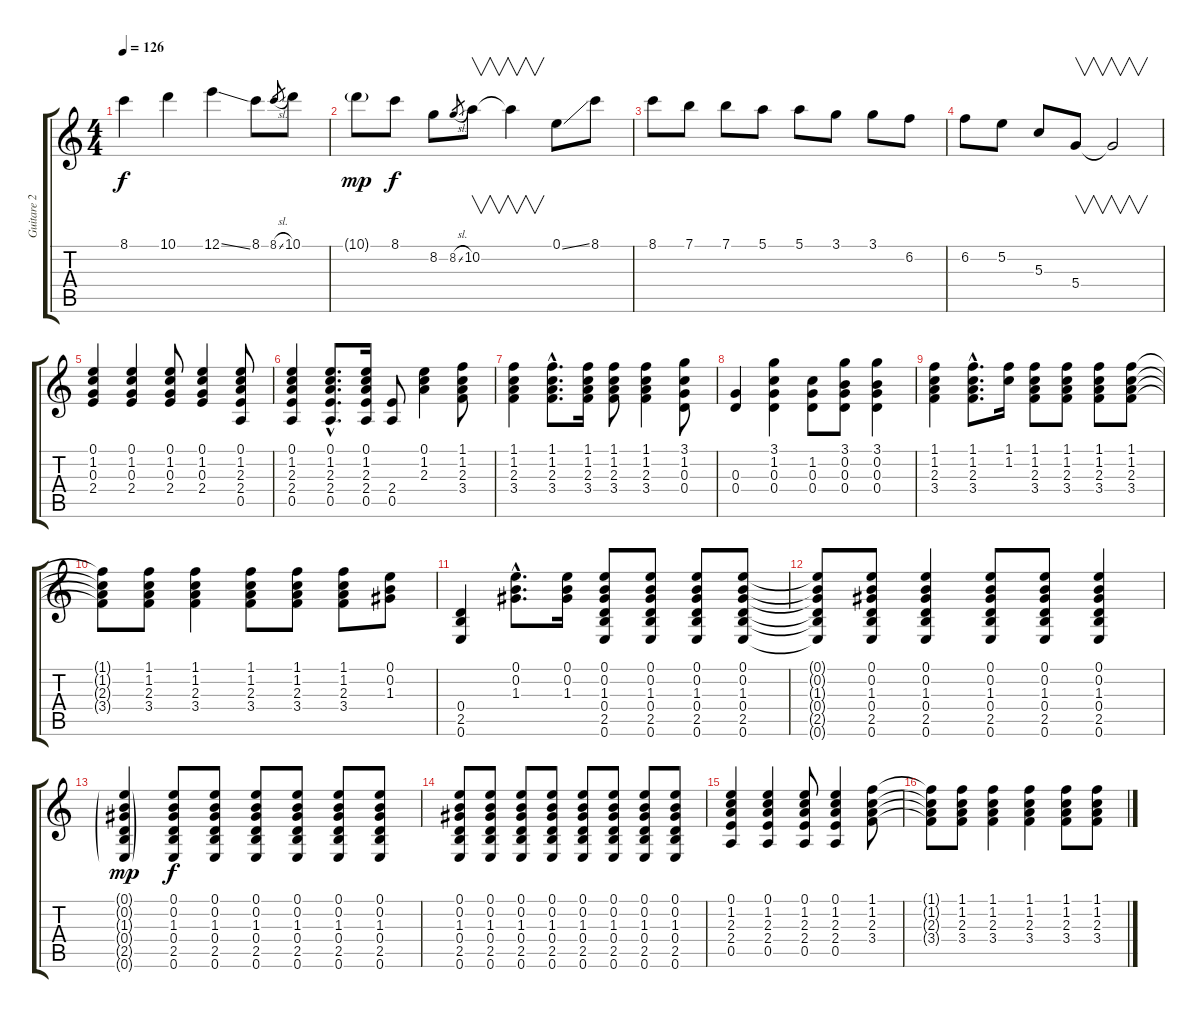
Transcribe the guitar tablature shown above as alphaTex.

\track ("Guitare 2" "Guitare 2") {instrument electricguitarjazz}
\staff {score tabs}
\tuning (E4 B3 G3 D3 A2 E2) {hide}
\ts (4 4)
\tempo 126
\clef g2
\ks c
8.1.4{dy f} 10.1.4 12.1{ss}.4 8.1.8 8.1{sl}.8{gr} 10.1.8 |
10.1{g}.8{dy mp} 8.1.8{dy f} 8.2.8 8.2{sl}.8{gr} 10.2.8{v} 10.2{t}.4{v} 0.1{ss}.8 8.1.8 |
8.1.8 7.1.8 7.1.8 5.1.8 5.1.8 3.1.8 3.1.8 6.2.8 |
6.2.8 5.2.8 5.3.8 5.4.8{v} 5.4{t}.2{v} |
(0.1 1.2 0.3 2.4).4 (0.1 1.2 0.3 2.4).4 (0.1 1.2 0.3 2.4).8 (0.1 1.2 0.3 2.4).4 (0.1 1.2 2.3 2.4 0.5).8 |
(0.1 1.2 2.3 2.4 0.5).4 (0.1{hac} 1.2{hac} 2.3{hac} 2.4{hac} 0.5{hac}).8{d} (0.1 1.2 2.3 2.4 0.5).16 (2.4 0.5).8 (0.1 1.2 2.3).4 (1.1 1.2 2.3 3.4).8 |
(1.1 1.2 2.3 3.4).4 (1.1{hac} 1.2{hac} 2.3{hac} 3.4{hac}).8{d} (1.1 1.2 2.3 3.4).16 (1.1 1.2 2.3 3.4).8 (1.1 1.2 2.3 3.4).4 (3.1 1.2 0.3 0.4).8 |
(0.3 0.4).4 (3.1 1.2 0.3 0.4).4 (1.2 0.3 0.4).8 (3.1 0.2 0.3 0.4).8 (3.1 0.2 0.3 0.4).4 |
(1.1 1.2 2.3 3.4).4 (1.1{hac} 1.2{hac} 2.3{hac} 3.4{hac}).8{d} (1.1 1.2).16 (1.1 1.2 2.3 3.4).8 (1.1 1.2 2.3 3.4).8 (1.1 1.2 2.3 3.4).8 (1.1 1.2 2.3 3.4).8 |
(1.1{t} 1.2{t} 2.3{t} 3.4{t}).8 (1.1 1.2 2.3 3.4).8 (1.1 1.2 2.3 3.4).4 (1.1 1.2 2.3 3.4).8 (1.1 1.2 2.3 3.4).8 (1.1 1.2 2.3 3.4).8 (0.1 0.2 1.3).8 |
(0.4 2.5 0.6).4 (0.1{hac} 0.2{hac} 1.3{hac}).8{d} (0.1 0.2 1.3).16 (0.1 0.2 1.3 0.4 2.5 0.6).8 (0.1 0.2 1.3 0.4 2.5 0.6).8 (0.1 0.2 1.3 0.4 2.5 0.6).8 (0.1 0.2 1.3 0.4 2.5 0.6).8 |
(0.1{t} 0.2{t} 1.3{t} 0.4{t} 2.5{t} 0.6{t}).8 (0.1 0.2 1.3 0.4 2.5 0.6).8 (0.1 0.2 1.3 0.4 2.5 0.6).4 (0.1 0.2 1.3 0.4 2.5 0.6).8 (0.1 0.2 1.3 0.4 2.5 0.6).8 (0.1 0.2 1.3 0.4 2.5 0.6).4 |
(0.1{g} 0.2{g} 1.3{g} 0.4{g} 2.5{g} 0.6{g}).4{dy mp} (0.1 0.2 1.3 0.4 2.5 0.6).8{dy f} (0.1 0.2 1.3 0.4 2.5 0.6).8 (0.1 0.2 1.3 0.4 2.5 0.6).8 (0.1 0.2 1.3 0.4 2.5 0.6).8 (0.1 0.2 1.3 0.4 2.5 0.6).8 (0.1 0.2 1.3 0.4 2.5 0.6).8 |
(0.1 0.2 1.3 0.4 2.5 0.6).8 (0.1 0.2 1.3 0.4 2.5 0.6).8 (0.1 0.2 1.3 0.4 2.5 0.6).8 (0.1 0.2 1.3 0.4 2.5 0.6).8 (0.1 0.2 1.3 0.4 2.5 0.6).8 (0.1 0.2 1.3 0.4 2.5 0.6).8 (0.1 0.2 1.3 0.4 2.5 0.6).8 (0.1 0.2 1.3 0.4 2.5 0.6).8 |
(0.1 1.2 2.3 2.4 0.5).4 (0.1 1.2 2.3 2.4 0.5).4 (0.1 1.2 2.3 2.4 0.5).8 (0.1 1.2 2.3 2.4 0.5).4 (1.1 1.2 2.3 3.4).8 |
(1.1{t} 1.2{t} 2.3{t} 3.4{t}).8 (1.1 1.2 2.3 3.4).8 (1.1 1.2 2.3 3.4).4 (1.1 1.2 2.3 3.4).4 (1.1 1.2 2.3 3.4).8 (1.1 1.2 2.3 3.4).8
